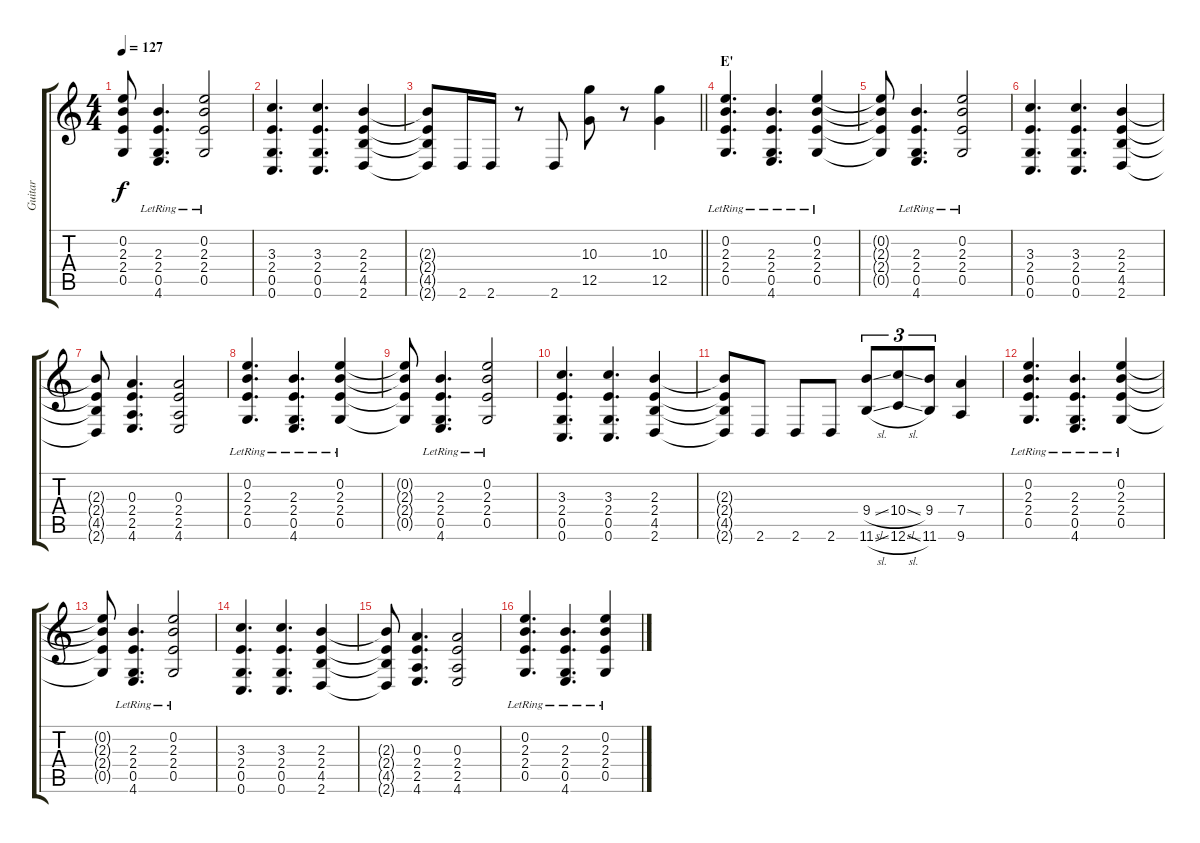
\track ("Guitar" "Guitar") {solo instrument overdrivenguitar}
\staff {score tabs}
\tuning (G4 E4 A3 D3 G2 C2) {hide}
\ts (4 4)
\tempo 127
\clef g2
\ks c
(0.2{t} 2.3{t} 2.4{t} 0.5{t}).8{dy f} (2.3{lr} 2.4{lr} 0.5{lr} 4.6{lr}).4{d} (0.2{lr} 2.3{lr} 2.4{lr} 0.5{lr}).2 |
(3.3 2.4 0.5 0.6).4{d} (3.3 2.4 0.5 0.6).4{d} (2.3 2.4 4.5 2.6).4 |
\barLineRight lightlight
(2.3{t} 2.4{t} 4.5{t} 2.6{t}).8 2.6.16 2.6.16 r.8 2.6.8 (10.3 12.5).8 r.8 (10.3 12.5).4 |
\section ("" "E'")
(0.2 2.3{lr} 2.4{lr} 0.5{lr}).4{d} (2.3{lr} 2.4{lr} 0.5{lr} 4.6{lr}).4{d} (0.2{lr} 2.3{lr} 2.4{lr} 0.5{lr}).4 |
(0.2{t} 2.3{t} 2.4{t} 0.5{t}).8 (2.3{lr} 2.4{lr} 0.5{lr} 4.6{lr}).4{d} (0.2{lr} 2.3{lr} 2.4{lr} 0.5{lr}).2 |
(3.3 2.4 0.5 0.6).4{d} (3.3 2.4 0.5 0.6).4{d} (2.3 2.4 4.5 2.6).4 |
(2.3{t} 2.4{t} 4.5{t} 2.6{t}).8 (0.3 2.4 2.5 4.6).4{d} (0.3 2.4 2.5 4.6).2 |
(0.2 2.3{lr} 2.4{lr} 0.5{lr}).4{d} (2.3{lr} 2.4{lr} 0.5{lr} 4.6{lr}).4{d} (0.2{lr} 2.3{lr} 2.4{lr} 0.5{lr}).4 |
(0.2{t} 2.3{t} 2.4{t} 0.5{t}).8 (2.3{lr} 2.4{lr} 0.5{lr} 4.6{lr}).4{d} (0.2{lr} 2.3{lr} 2.4{lr} 0.5{lr}).2 |
(3.3 2.4 0.5 0.6).4{d} (3.3 2.4 0.5 0.6).4{d} (2.3 2.4 4.5 2.6).4 |
(2.3{t} 2.4{t} 4.5{t} 2.6{t}).8 2.6.8 2.6.8 2.6.8 (9.4{sl} 11.6{sl}).8{tu (3 2)} (10.4{sl} 12.6{sl}).8{tu (3 2)} (9.4 11.6).8{tu (3 2)} (7.4 9.6).4 |
(0.2 2.3{lr} 2.4{lr} 0.5{lr}).4{d} (2.3{lr} 2.4{lr} 0.5{lr} 4.6{lr}).4{d} (0.2{lr} 2.3{lr} 2.4{lr} 0.5{lr}).4 |
(0.2{t} 2.3{t} 2.4{t} 0.5{t}).8 (2.3{lr} 2.4{lr} 0.5{lr} 4.6{lr}).4{d} (0.2{lr} 2.3{lr} 2.4{lr} 0.5{lr}).2 |
(3.3 2.4 0.5 0.6).4{d} (3.3 2.4 0.5 0.6).4{d} (2.3 2.4 4.5 2.6).4 |
(2.3{t} 2.4{t} 4.5{t} 2.6{t}).8 (0.3 2.4 2.5 4.6).4{d} (0.3 2.4 2.5 4.6).2 |
(0.2 2.3{lr} 2.4{lr} 0.5{lr}).4{d} (2.3{lr} 2.4{lr} 0.5{lr} 4.6{lr}).4{d} (0.2{lr} 2.3{lr} 2.4{lr} 0.5{lr}).4
